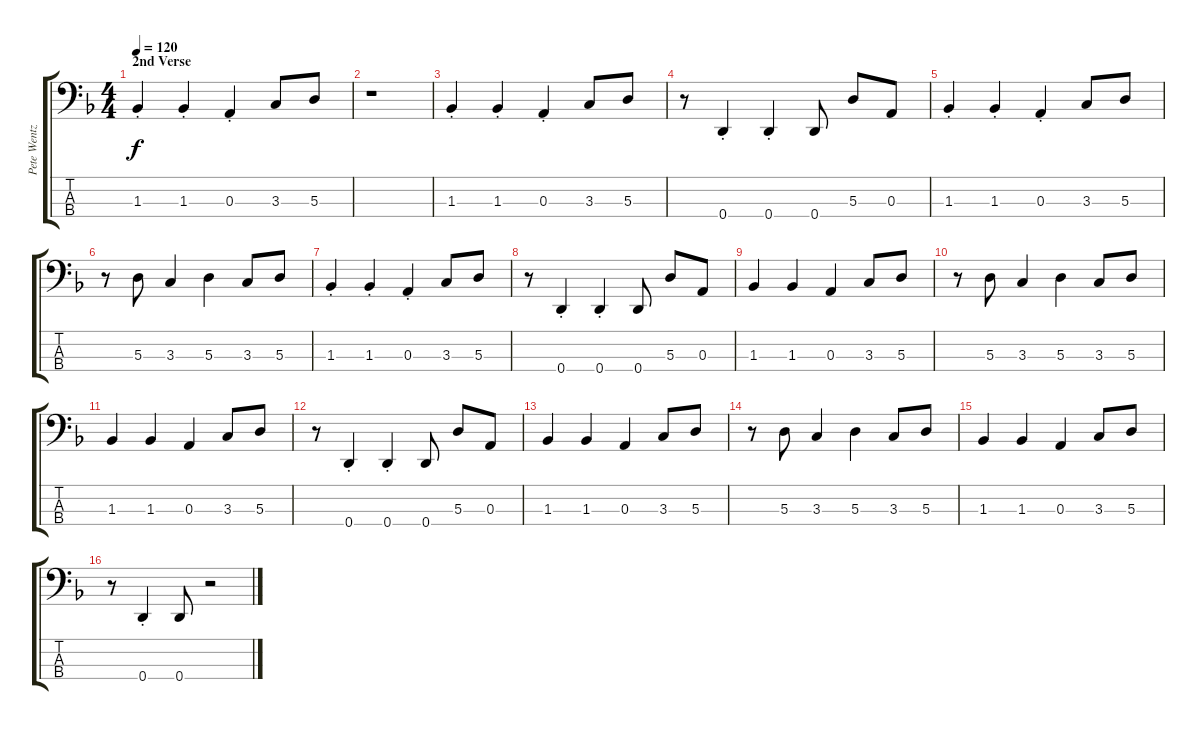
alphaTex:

\track ("Pete Wentz" "Pete Wentz") {instrument electricbassfinger}
\staff {score tabs}
\tuning (G2 D2 A1 D1) {hide}
\ts (4 4)
\section ("" "2nd Verse")
\tempo 120
\clef f4
\ks dminor
1.3{st}.4{dy f} 1.3{st}.4 0.3{st}.4 3.3.8 5.3.8 |
r.1 |
1.3{st}.4 1.3{st}.4 0.3{st}.4 3.3.8 5.3.8 |
r.8 0.4{st}.4 0.4{st}.4 0.4.8 5.3.8 0.3.8 |
1.3{st}.4 1.3{st}.4 0.3{st}.4 3.3.8 5.3.8 |
r.8 5.3.8 3.3.4 5.3.4 3.3.8 5.3.8 |
1.3{st}.4 1.3{st}.4 0.3{st}.4 3.3.8 5.3.8 |
r.8 0.4{st}.4 0.4{st}.4 0.4.8 5.3.8 0.3.8 |
1.3.4 1.3.4 0.3.4 3.3.8 5.3.8 |
r.8 5.3.8 3.3.4 5.3.4 3.3.8 5.3.8 |
1.3.4 1.3.4 0.3.4 3.3.8 5.3.8 |
r.8 0.4{st}.4 0.4{st}.4 0.4.8 5.3.8 0.3.8 |
1.3.4 1.3.4 0.3.4 3.3.8 5.3.8 |
r.8 5.3.8 3.3.4 5.3.4 3.3.8 5.3.8 |
1.3.4 1.3.4 0.3.4 3.3.8 5.3.8 |
r.8 0.4{st}.4 0.4.8 r.2
